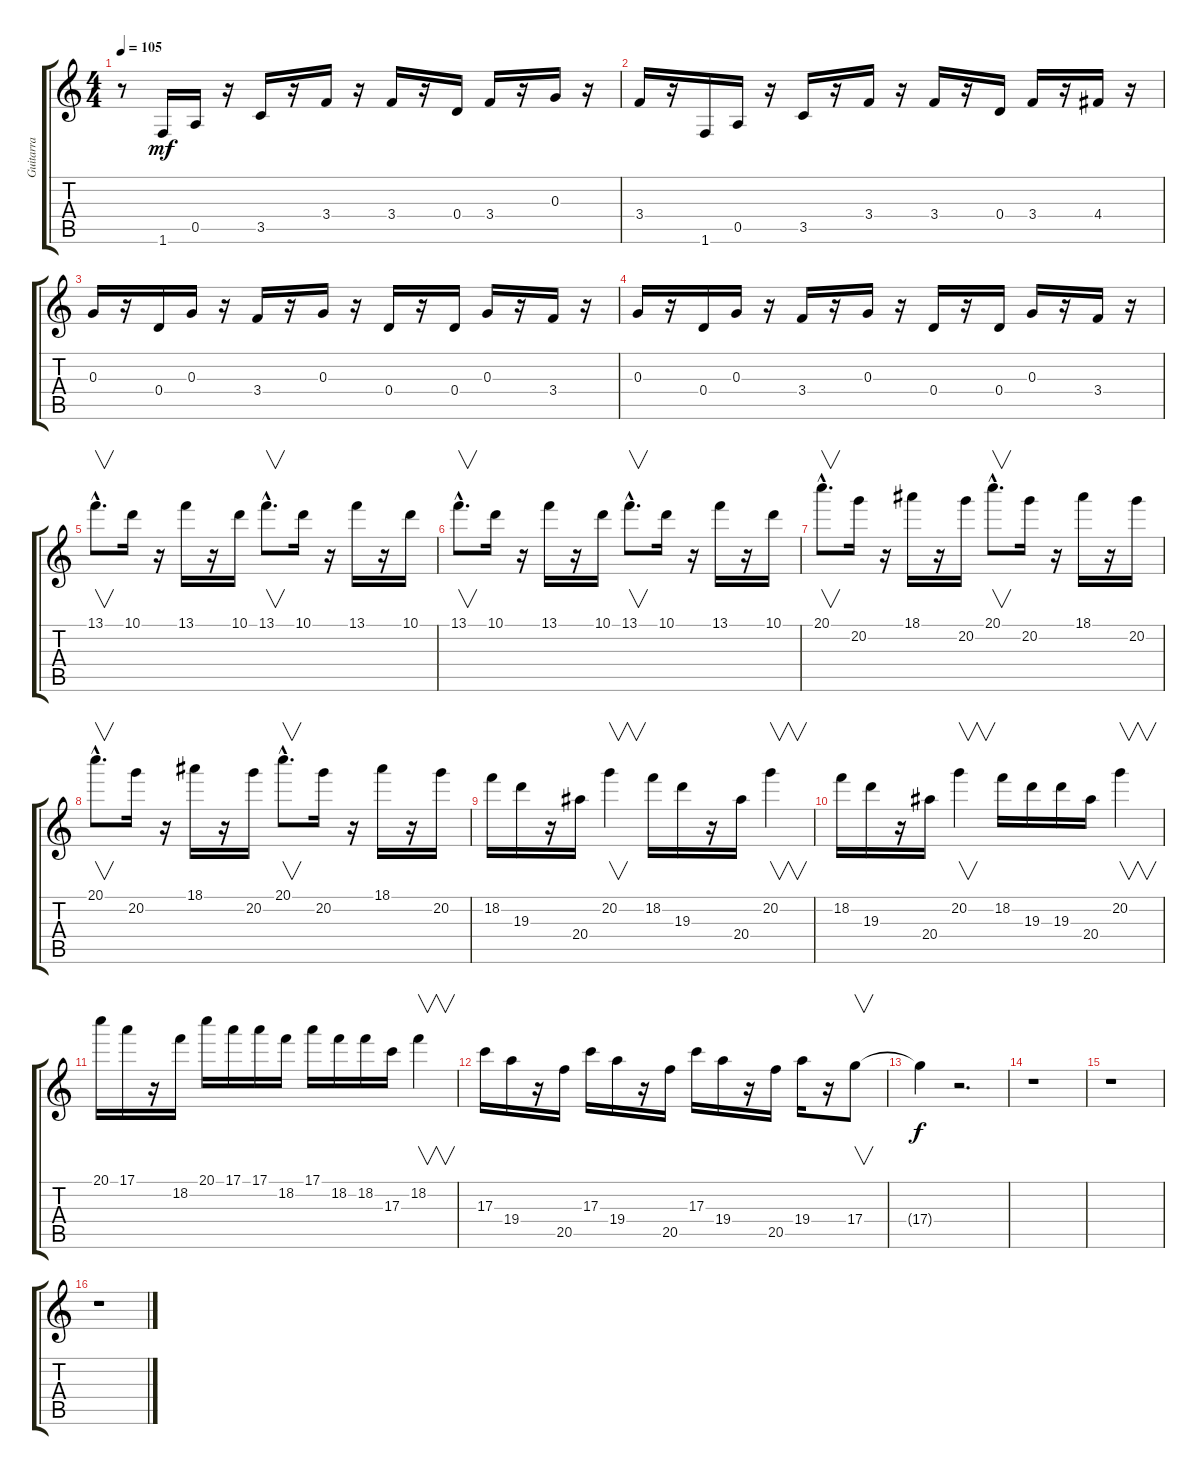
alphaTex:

\track ("Guitarra" "Guitarra") {instrument distortionguitar}
\staff {score tabs}
\tuning (E4 B3 G3 D3 A2 E2) {hide}
\ts (4 4)
\tempo 105
\clef g2
\ks c
r.8{dy mf} 1.6.16 0.5.16 r.16 3.5.16 r.16 3.4.16 r.16 3.4.16 r.16 0.4.16 3.4.16 r.16 0.3.16 r.16 |
3.4.16 r.16 1.6.16 0.5.16 r.16 3.5.16 r.16 3.4.16 r.16 3.4.16 r.16 0.4.16 3.4.16 r.16 4.4.16 r.16 |
0.3.16 r.16 0.4.16 0.3.16 r.16 3.4.16 r.16 0.3.16 r.16 0.4.16 r.16 0.4.16 0.3.16 r.16 3.4.16 r.16 |
0.3.16 r.16 0.4.16 0.3.16 r.16 3.4.16 r.16 0.3.16 r.16 0.4.16 r.16 0.4.16 0.3.16 r.16 3.4.16 r.16 |
13.1{hac}.8{v d} 10.1.16 r.16 13.1.16 r.16 10.1.16 13.1{hac}.8{v d} 10.1.16 r.16 13.1.16 r.16 10.1.16 |
13.1{hac}.8{v d} 10.1.16 r.16 13.1.16 r.16 10.1.16 13.1{hac}.8{v d} 10.1.16 r.16 13.1.16 r.16 10.1.16 |
20.1{hac}.8{v d} 20.2.16 r.16 18.1.16 r.16 20.2.16 20.1{hac}.8{v d} 20.2.16 r.16 18.1.16 r.16 20.2.16 |
20.1{hac}.8{v d} 20.2.16 r.16 18.1.16 r.16 20.2.16 20.1{hac}.8{v d} 20.2.16 r.16 18.1.16 r.16 20.2.16 |
18.2.16 19.3.16 r.16 20.4.16 20.2.4{v} 18.2.16 19.3.16 r.16 20.4.16 20.2.4{v} |
18.2.16 19.3.16 r.16 20.4.16 20.2.4{v} 18.2.16 19.3.16 19.3.16 20.4.16 20.2.4{v} |
20.1.16 17.1.16 r.16 18.2.16 20.1.16 17.1.16 17.1.16 18.2.16 17.1.16 18.2.16 18.2.16 17.3.16 18.2.4{v} |
17.3.16 19.4.16 r.16 20.5.16 17.3.16 19.4.16 r.16 20.5.16 17.3.16 19.4.16 r.16 20.5.16 19.4.16 r.16 17.4.8{v} |
17.4{t}.4{dy f} r.2{d} |
r.1 |
r.1 |
r.1
